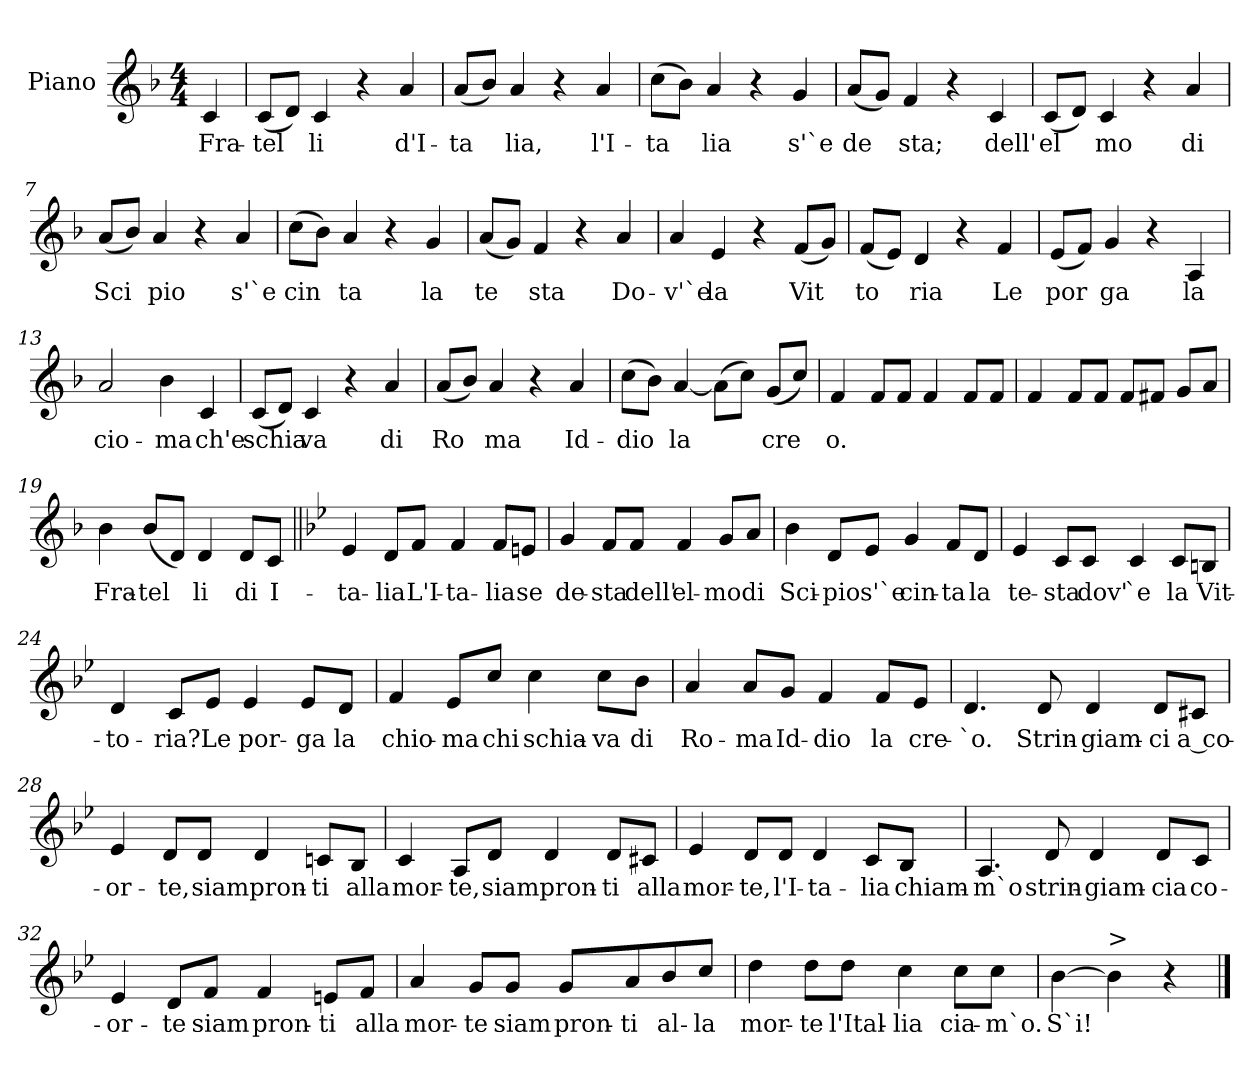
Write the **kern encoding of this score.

**kern	**text
*part1	*part1
*staff1	*staff1
*I"Piano	*
*I'Pno	*
*clefG2	*
*k[b-]	*
*F:	*
*M4/4	*
=1	=1
!	!LO:LY:b
4c/	Fra-
=2	=2
!	!LO:LY:b
(<8c/L	-tel
8d/J)	.
!	!LO:LY:b
4c/	li
4r	.
!	!LO:LY:b
4a/	d'I-
=3	=3
!	!LO:LY:b
(<8a/L	-ta
8b-/J)	.
!	!LO:LY:b
4a/	lia,
4r	.
!	!LO:LY:b
4a/	l'I-
=4	=4
!	!LO:LY:b
(>8cc\L	-ta
8b-\J)	.
!	!LO:LY:b
4a/	lia
4r	.
!	!LO:LY:b
4g/	s'`e
=5	=5
!	!LO:LY:b
(<8a/L	de
8g/J)	.
!	!LO:LY:b
4f/	sta;
4r	.
!	!LO:LY:b
4c/	dell'
=6	=6
!	!LO:LY:b
(<8c/L	el
8d/J)	.
!	!LO:LY:b
4c/	mo
4r	.
!	!LO:LY:b
4a/	di
=7	=7
!	!LO:LY:b
(<8a/L	Sci
8b-/J)	.
!	!LO:LY:b
4a/	pio
4r	.
!	!LO:LY:b
4a/	s'`e
=8	=8
!	!LO:LY:b
(>8cc\L	cin
8b-\J)	.
!	!LO:LY:b
4a/	ta
4r	.
!	!LO:LY:b
4g/	la
!!LO:LB:g=z
=9	=9
!	!LO:LY:b
(<8a/L	te
8g/J)	.
!	!LO:LY:b
4f/	sta
4r	.
!	!LO:LY:b
4a/	Do-
=10	=10
!	!LO:LY:b
4a/	-v'`e
!	!LO:LY:b
4e/	la
4r	.
!	!LO:LY:b
(<8f/L	Vit
8g/J)	.
=11	=11
!	!LO:LY:b
(<8f/L	to
8e/J)	.
!	!LO:LY:b
4d/	ria
4r	.
!	!LO:LY:b
4f/	Le
=12	=12
!	!LO:LY:b
(<8e/L	por
8f/J)	.
!	!LO:LY:b
4g/	ga
4r	.
!	!LO:LY:b
4A/	la
=13	=13
!	!LO:LY:b
2a/	cio-
!	!LO:LY:b
4b-\	-ma
!	!LO:LY:b
4c/	ch'e
=14	=14
!	!LO:LY:b
(<8c/L	schia
8d/J)	.
!	!LO:LY:b
4c/	va
4r	.
!	!LO:LY:b
4a/	di
=15	=15
!	!LO:LY:b
(<8a/L	Ro
8b-/J)	.
!	!LO:LY:b
4a/	ma
4r	.
!	!LO:LY:b
4a/	Id-
!!LO:LB:g=z
=16	=16
!	!LO:LY:b
(>8cc\L	-dio
8b-\J)	.
!	!LO:LY:b
[4a/	la
(>8a\L]	.
8cc\J)	.
!	!LO:LY:b
(<8g/L	cre
8cc/J)	.
=17	=17
!	!LO:LY:b
4f/	o.
8f/L	.
8f/J	.
4f/	.
8f/L	.
8f/J	.
=18	=18
4f/	.
8f/L	.
8f/J	.
8f/L	.
8f#X/J	.
8g/L	.
8a/J	.
=19	=19
!	!LO:LY:b
4b-\	Fra-
!	!LO:LY:b
(<8b-/L	-tel
8d/J)	.
!	!LO:LY:b
4d/	li
!	!LO:LY:b
8d/L	di
!	!LO:LY:b
8c/J	I-
=20||	=20||
*k[b-e-]	*
*B-:	*
!	!LO:LY:b
4e-/	-ta-
!	!LO:LY:b
8d/L	-lia
!	!LO:LY:b
8f/J	L'I-
!	!LO:LY:b
4f/	-ta-
!	!LO:LY:b
8f/L	-lia
!	!LO:LY:b
8en/J	se
=21	=21
!	!LO:LY:b
4g/	de-
!	!LO:LY:b
8f/L	-sta
!	!LO:LY:b
8f/J	dell'
!	!LO:LY:b
4f/	el-
!	!LO:LY:b
8g/L	-mo
!	!LO:LY:b
8a/J	di
!!LO:LB:g=z
=22	=22
!	!LO:LY:b
4b-\	Sci-
!	!LO:LY:b
8d/L	-pio
!	!LO:LY:b
8e-/J	s'`e
!	!LO:LY:b
4g/	cin-
!	!LO:LY:b
8f/L	-ta
!	!LO:LY:b
8d/J	la
=23	=23
!	!LO:LY:b
4e-/	te-
!	!LO:LY:b
8c/L	-sta
!	!LO:LY:b
8c/J	dov'
!	!LO:LY:b
4c/	`e
!	!LO:LY:b
8c/L	la
!	!LO:LY:b
8Bn/J	Vit-
=24	=24
!	!LO:LY:b
4d/	-to-
!	!LO:LY:b
8c/L	-ria?
!	!LO:LY:b
8e-/J	Le
!	!LO:LY:b
4e-/	por-
!	!LO:LY:b
8e-/L	-ga
!	!LO:LY:b
8d/J	la
=25	=25
!	!LO:LY:b
4f/	chio-
!	!LO:LY:b
8e-/L	-ma
!	!LO:LY:b
8cc/J	chi
!	!LO:LY:b
4cc\	schia-
!	!LO:LY:b
8cc\L	-va
!	!LO:LY:b
8b-\J	di
=26	=26
!	!LO:LY:b
4a/	Ro-
!	!LO:LY:b
8a/L	-ma
!	!LO:LY:b
8g/J	Id-
!	!LO:LY:b
4f/	-dio
!	!LO:LY:b
8f/L	la
!	!LO:LY:b
8e-/J	cre-
!!LO:LB:g=z
=27	=27
!	!LO:LY:b
4.d/	-`o.
!	!LO:LY:b
8d/	Strin-
!	!LO:LY:b
4d/	-giam-
!	!LO:LY:b
8d/L	-ci
!	!LO:LY:b
8c#X/J	a co-
=28	=28
!	!LO:LY:b
4e-/	-or-
!	!LO:LY:b
8d/L	-te,
!	!LO:LY:b
8d/J	siam
!	!LO:LY:b
4d/	pron-
!	!LO:LY:b
8cn/L	-ti
!	!LO:LY:b
8B-/J	alla
=29	=29
!	!LO:LY:b
4c/	mor-
!	!LO:LY:b
8A/L	-te,
!	!LO:LY:b
8d/J	siam
!	!LO:LY:b
4d/	pron-
!	!LO:LY:b
8d/L	-ti
!	!LO:LY:b
8c#X/J	alla
=30	=30
!	!LO:LY:b
4e-/	mor-
!	!LO:LY:b
8d/L	-te,
!	!LO:LY:b
8d/J	l'I-
!	!LO:LY:b
4d/	-ta-
!	!LO:LY:b
8c/L	-lia
!	!LO:LY:b
8B-/J	chiam-
=31	=31
!	!LO:LY:b
4.A/	-m`o
!	!LO:LY:b
8d/	strin-
!	!LO:LY:b
4d/	-giam-
!	!LO:LY:b
8d/L	-cia
!	!LO:LY:b
8c/J	co-
!!LO:LB:g=z
=32	=32
!	!LO:LY:b
4e-/	-or-
!	!LO:LY:b
8d/L	-te
!	!LO:LY:b
8f/J	siam
!	!LO:LY:b
4f/	pron-
!	!LO:LY:b
8en/L	-ti
!	!LO:LY:b
8f/J	alla
=33	=33
!	!LO:LY:b
4a/	mor-
!	!LO:LY:b
8g/L	-te
!	!LO:LY:b
8g/J	siam
!	!LO:LY:b
8g/L	pron-
!	!LO:LY:b
8a/	-ti
!	!LO:LY:b
8b-/	al-
!	!LO:LY:b
8cc/J	-la
=34	=34
!	!LO:LY:b
4dd\	mor-
!	!LO:LY:b
8dd\L	-te
!	!LO:LY:b
8dd\J	l'Ital-
!	!LO:LY:b
4cc\	-lia
!	!LO:LY:b
8cc\L	cia-
!	!LO:LY:b
8cc\J	-m`o.
=35	=35
!	!LO:LY:b
[4b-\	S`i!
!LO:TX:a:t=>	!
4b-\]	.
4r	.
==	==
*-	*-
